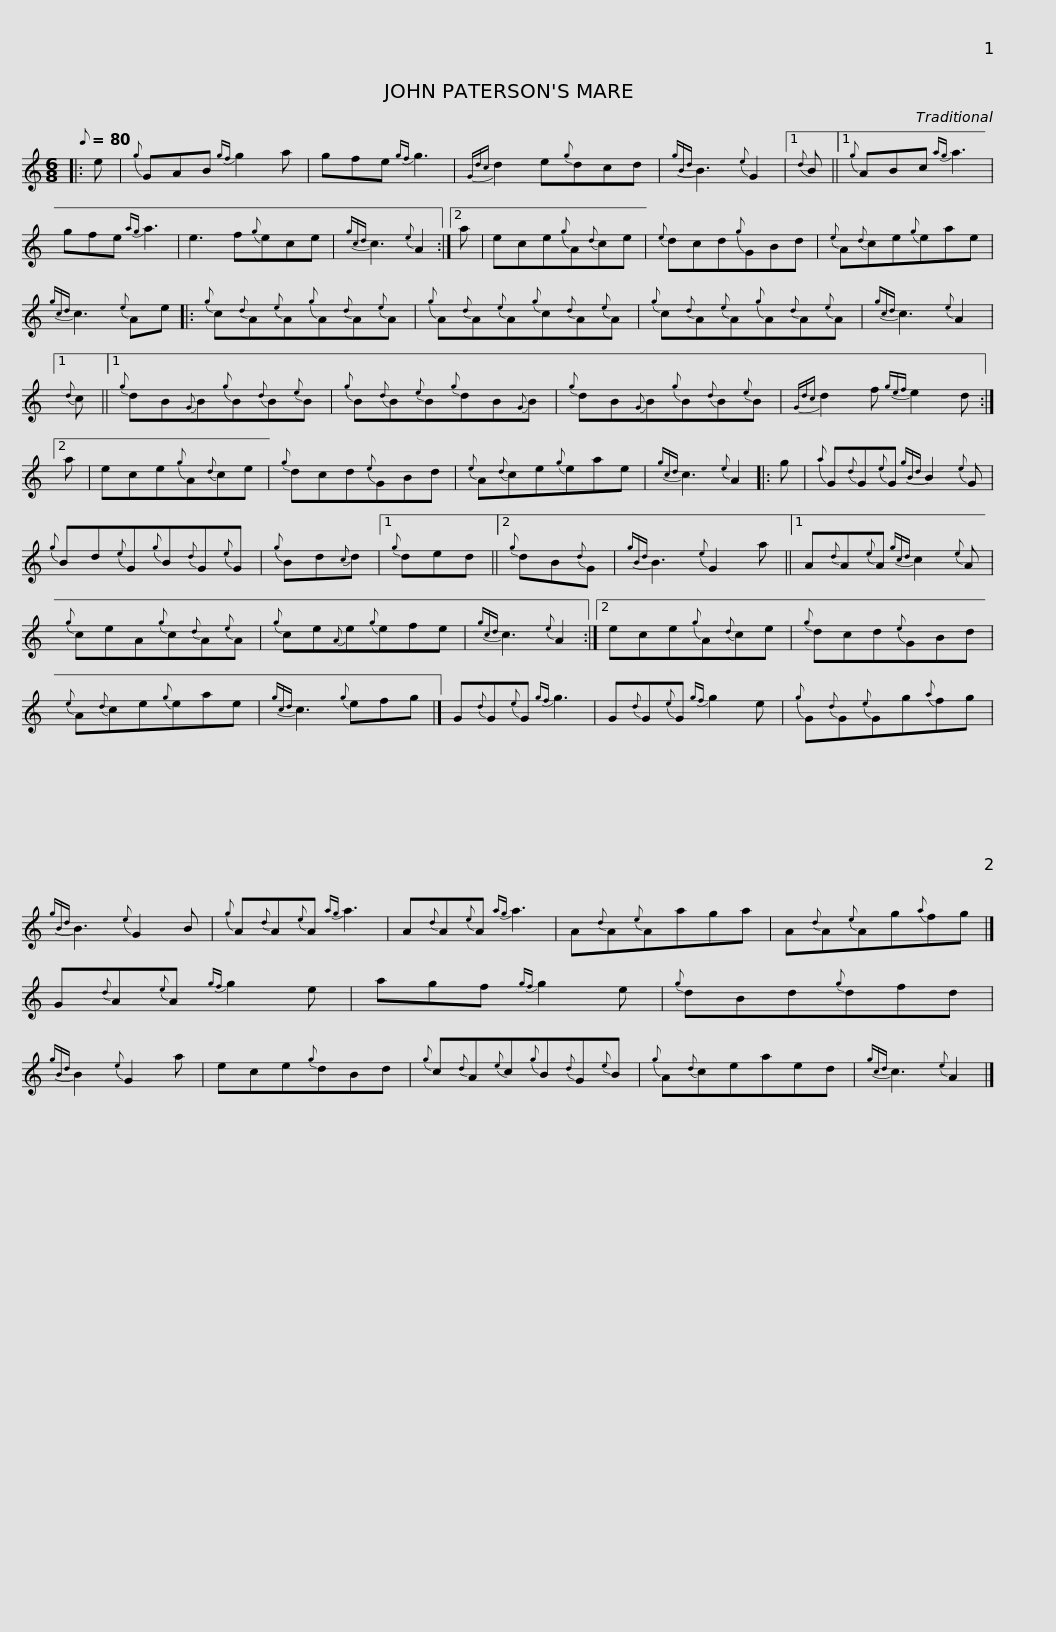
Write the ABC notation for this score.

X:1
L:1/8
Q:1/8=80
M:6/8
I:linebreak $
K:C
V:1 treble
V:1
|: e |{g} GAB{gf} g2 a | gfe{gf} g3 |{Gdc} d2 e{g}dcd |${gBd} B3{e} G2 |1 %5
{d} B ||1{g} ABc{ag} a3 | gfe{ag} a3 |$ e3 f{g}ece |{gcd} c3{e} A2 :|2 %10
 a |$ ece{g}A{d}ce |{e} dcd{g}GBd |{e} A{d}ce{g}eae |${gcd} c3{e} Ae |: %15
{g} c{d}A{e}A{g}A{d}A{e}A |{g} A{d}A{e}A{g}c{d}A{e}A |${g} c{d}A{e}A{g}A{d}A{e}A |{gcd} c3{e} A2 |1{d} c ||1 %20
{g} dB{G}B{g}B{d}B{e}B |${g} B{d}B{e}B{g}dB{G}B |{g} dB{G}B{g}B{d}B{e}B |{Gdc} d2 f{gef} e2 d :|2$ a | %25
 ece{g}A{d}ce |{g} dcd{e}GBd |{e} A{d}ce{g}eae |${gcd} c3{e} A2 |: g | %30
{a} G{d}G{e}G{gBd} B2{e} G |{g} Bd{e}G{g}B{d}G{e}G |${g} Bd{c}d |1{g} ded ||2{g} dB{d}G | %35
{gBd} B3{e} G2 a ||1 A{d}A{e}A{gcd} c2{e} A |${g} ceA{g}c{d}A{e}A |{g} ce{A}e{g}efe |{gcd} c3{e} A2 :|2$ %40
 ece{g}A{d}ce |{g} dcd{e}GBd |{e} A{d}ce{g}eae |${gcd} c3{g} efg |] G{d}G{e}G{gf} g3 | %45
 G{d}G{e}G{gf} g2 e |${g} G{d}G{e}Gg{a}fg |{gBd} B3{e} G2 B |{g} A{d}A{e}A{ag} a3 |$ A{d}A{e}A{ag} a3 | %50
 A{d}A{e}Aaga | A{d}A{e}Ag{a}fg |]$ G{d}A{e}A{gf} g2 e | agf{gf} g2 e |{g} dBd{g}dfd |$ %55
{gBd} B2{e} G2 a | ece{g}dBd |{g} c{d}A{e}c{g}B{d}G{e}B |${g} A{d}ceaed |{gcd} c3{e} A2 |] %60
